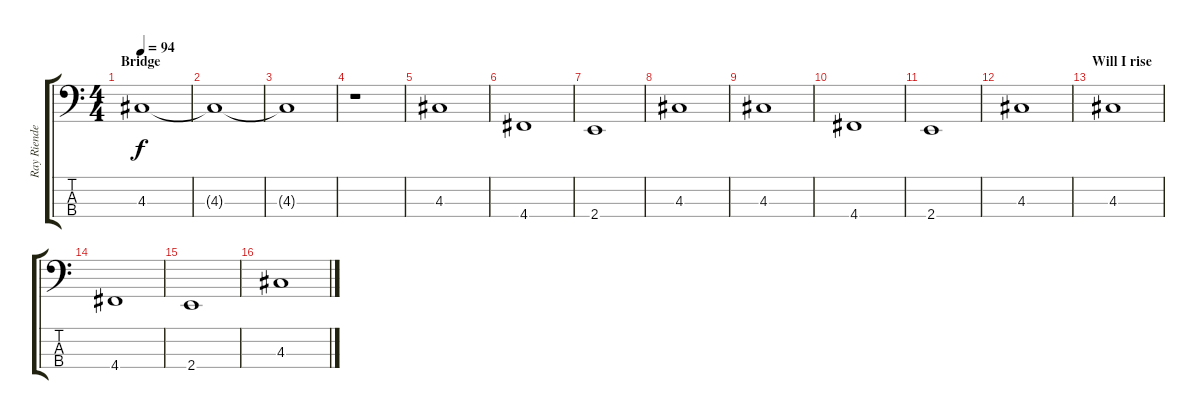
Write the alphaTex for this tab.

\track ("Ray Riendeau" "Ray Riende") {instrument electricbassfinger}
\staff {score tabs}
\tuning (G2 D2 A1 D1) {hide}
\ts (4 4)
\section ("" "Bridge")
\tempo 94
\clef f4
\ks c
4.3.1{dy f} |
4.3{t}.1 |
4.3{t}.1 |
r.1 |
4.3.1 |
4.4.1 |
2.4.1 |
4.3.1 |
4.3.1 |
4.4.1 |
2.4.1 |
4.3.1 |
\section ("" "Will I rise")
4.3.1 |
4.4.1 |
2.4.1 |
4.3.1
